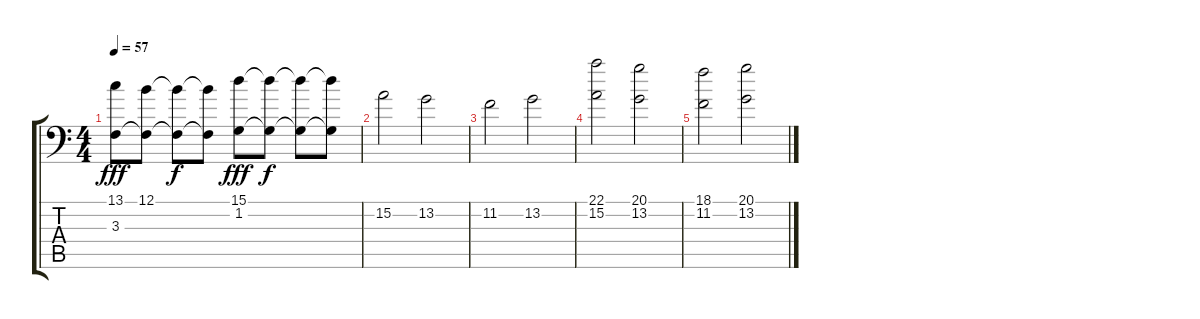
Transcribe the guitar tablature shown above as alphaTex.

\track "" {instrument stringensemble2}
\staff {score tabs}
\tuning (B3 Gb3 D3 A2 E2 A1) {hide}
\ts (4 4)
\tempo 57
\clef f4
\ks c
(13.1 3.3).8{dy fff} (12.1 3.3{t}).8 (12.1{t} 3.3{t}).8{dy f} (12.1{t} 3.3{t}).8 (15.1 1.2).8{dy fff} (15.1{t} 1.2{t}).8{dy f} (15.1{t} 1.2{t}).8 (15.1{t} 1.2{t}).8 |
15.2.2 13.2.2 |
11.2.2 13.2.2 |
(22.1 15.2).2 (20.1 13.2).2 |
(18.1 11.2).2 (20.1 13.2).2
